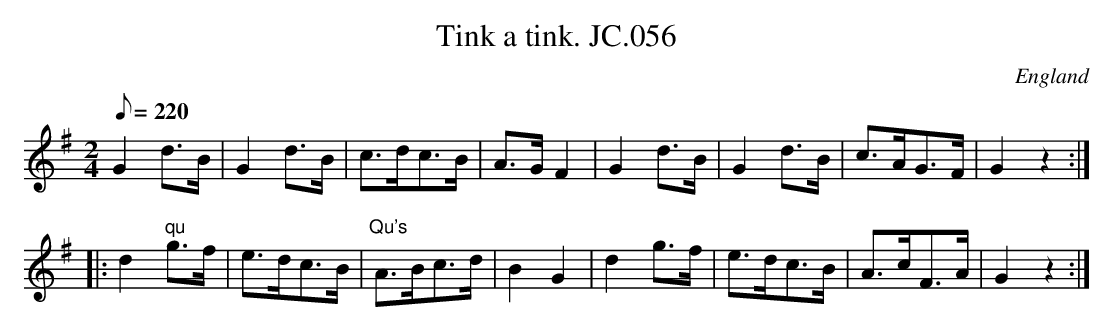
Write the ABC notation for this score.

X:1
T:Tink a tink. JC.056
M:2/4
L:1/8
Q:220
O:England
K:G
G2d>B|G2d>B|c>dc>B|A>GF2|G2d>B|G2d>B|c>AG>F|G2z2:|!
|:d2"qu"g>f|e>dc>B|"Qu's"A>Bc>d|B2G2|d2g>f|e>dc>B|A>cF>A|G2z2:|]
